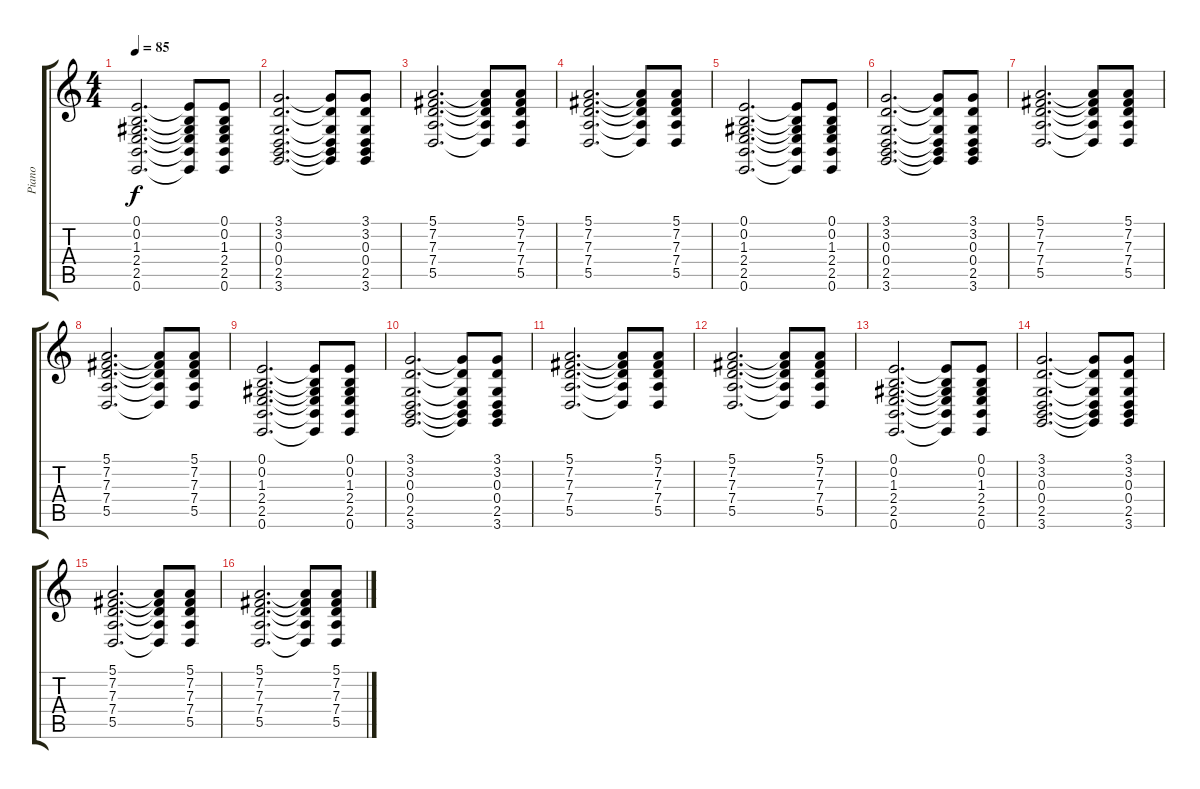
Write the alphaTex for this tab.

\track ("Piano" "Piano") {instrument brightacousticpiano}
\staff {score tabs}
\tuning (E4 B3 G3 D3 A2 E2) {hide}
\ts (4 4)
\tempo 85
\clef g2
\ks c
(0.1 0.2 1.3 2.4 2.5 0.6).2{d dy f} (0.1{t} 0.2{t} 1.3{t} 2.4{t} 2.5{t} 0.6{t}).8 (0.1 0.2 1.3 2.4 2.5 0.6).8 |
(3.1 3.2 0.3 0.4 2.5 3.6).2{d} (3.1{t} 3.2{t} 0.3{t} 0.4{t} 2.5{t} 3.6{t}).8 (3.1 3.2 0.3 0.4 2.5 3.6).8 |
(5.1 7.2 7.3 7.4 5.5).2{d} (5.1{t} 7.2{t} 7.3{t} 7.4{t} 5.5{t}).8 (5.1 7.2 7.3 7.4 5.5).8 |
(5.1 7.2 7.3 7.4 5.5).2{d volume 13} (5.1{t} 7.2{t} 7.3{t} 7.4{t} 5.5{t}).8 (5.1 7.2 7.3 7.4 5.5).8 |
(0.1 0.2 1.3 2.4 2.5 0.6).2{d} (0.1{t} 0.2{t} 1.3{t} 2.4{t} 2.5{t} 0.6{t}).8 (0.1 0.2 1.3 2.4 2.5 0.6).8 |
(3.1 3.2 0.3 0.4 2.5 3.6).2{d} (3.1{t} 3.2{t} 0.3{t} 0.4{t} 2.5{t} 3.6{t}).8 (3.1 3.2 0.3 0.4 2.5 3.6).8 |
(5.1 7.2 7.3 7.4 5.5).2{d} (5.1{t} 7.2{t} 7.3{t} 7.4{t} 5.5{t}).8 (5.1 7.2 7.3 7.4 5.5).8 |
(5.1 7.2 7.3 7.4 5.5).2{d volume 13} (5.1{t} 7.2{t} 7.3{t} 7.4{t} 5.5{t}).8 (5.1 7.2 7.3 7.4 5.5).8 |
(0.1 0.2 1.3 2.4 2.5 0.6).2{d} (0.1{t} 0.2{t} 1.3{t} 2.4{t} 2.5{t} 0.6{t}).8 (0.1 0.2 1.3 2.4 2.5 0.6).8 |
(3.1 3.2 0.3 0.4 2.5 3.6).2{d} (3.1{t} 3.2{t} 0.3{t} 0.4{t} 2.5{t} 3.6{t}).8 (3.1 3.2 0.3 0.4 2.5 3.6).8 |
(5.1 7.2 7.3 7.4 5.5).2{d} (5.1{t} 7.2{t} 7.3{t} 7.4{t} 5.5{t}).8 (5.1 7.2 7.3 7.4 5.5).8 |
(5.1 7.2 7.3 7.4 5.5).2{d volume 13} (5.1{t} 7.2{t} 7.3{t} 7.4{t} 5.5{t}).8 (5.1 7.2 7.3 7.4 5.5).8 |
(0.1 0.2 1.3 2.4 2.5 0.6).2{d} (0.1{t} 0.2{t} 1.3{t} 2.4{t} 2.5{t} 0.6{t}).8 (0.1 0.2 1.3 2.4 2.5 0.6).8 |
(3.1 3.2 0.3 0.4 2.5 3.6).2{d} (3.1{t} 3.2{t} 0.3{t} 0.4{t} 2.5{t} 3.6{t}).8 (3.1 3.2 0.3 0.4 2.5 3.6).8 |
(5.1 7.2 7.3 7.4 5.5).2{d} (5.1{t} 7.2{t} 7.3{t} 7.4{t} 5.5{t}).8 (5.1 7.2 7.3 7.4 5.5).8 |
(5.1 7.2 7.3 7.4 5.5).2{d volume 13} (5.1{t} 7.2{t} 7.3{t} 7.4{t} 5.5{t}).8 (5.1 7.2 7.3 7.4 5.5).8
